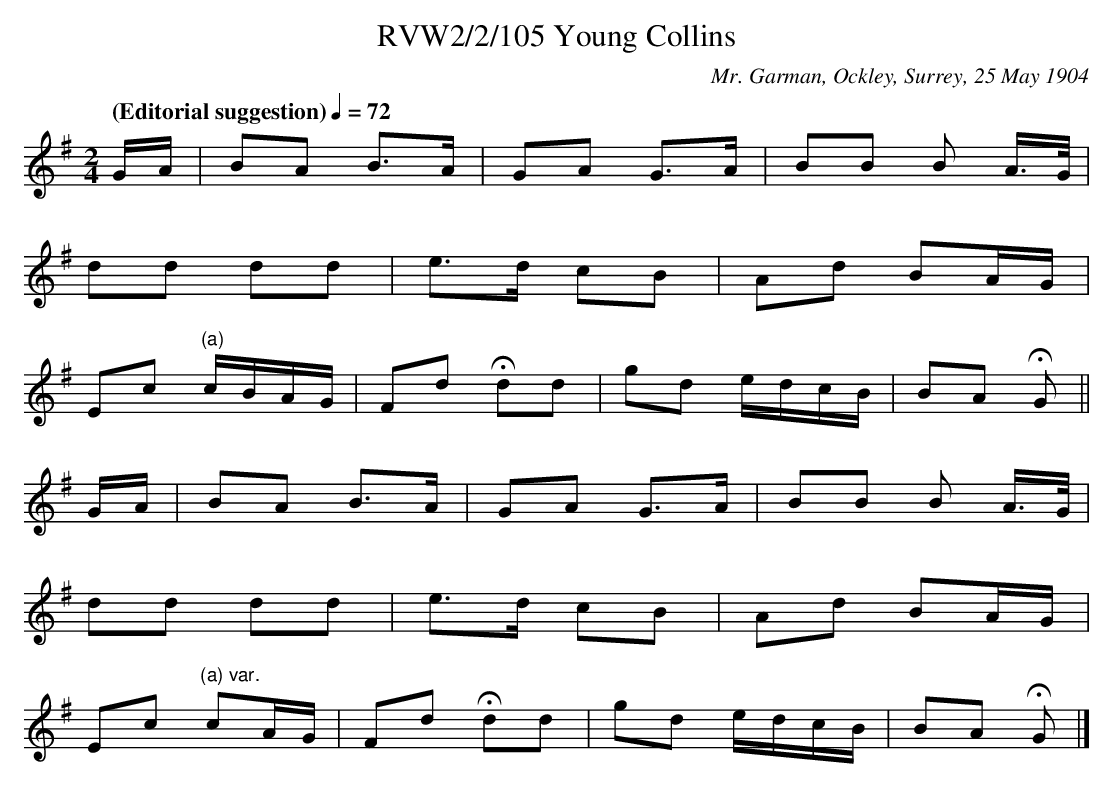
X:1
T:RVW2/2/105 Young Collins
C:Mr. Garman, Ockley, Surrey, 25 May 1904
L:1/8
Q: "(Editorial suggestion)" 1/4=72
M:2/4
K:G
G/2A/2 | BA B3/2A/2 | GA G3/2A/2 | BB B A3/4G/4 |
dd dd | e3/2d/2 cB | Ad BA/2G/2 |
Ec "^(a)" c/2B/2A/2G/2| Fd Hdd | gd e/2d/2c/2B/2 | BA HG ||
G/2A/2 | BA B3/2A/2 | GA G3/2A/2 | BB B A3/4G/4 |
dd dd | e3/2d/2 cB | Ad BA/2G/2 |
Ec "^(a) var." cA/2G/2| Fd Hdd | gd e/2d/2c/2B/2 | BA HG |]
